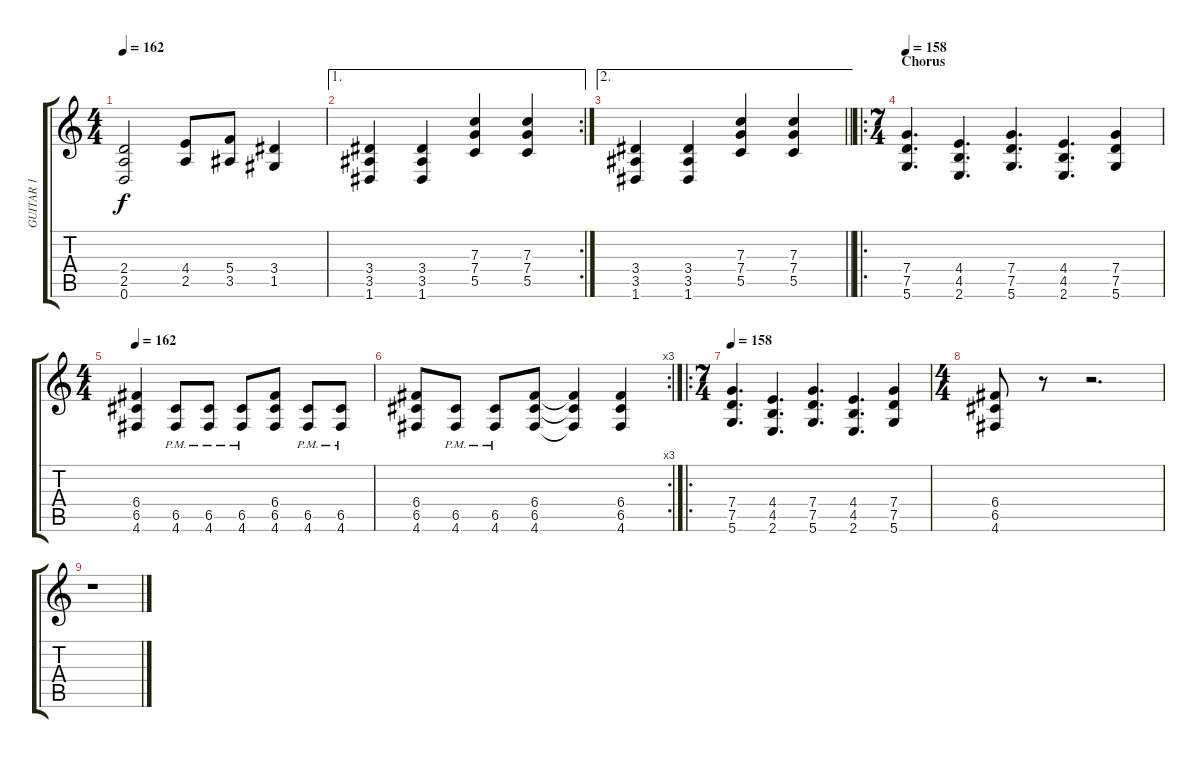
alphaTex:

\track ("GUITAR 1" "GUITAR 1") {instrument overdrivenguitar}
\staff {score tabs}
\tuning (D4 A3 F3 C3 G2 D2) {hide}
\ts (4 4)
\tempo 162
\clef g2
\ks c
(2.4 2.5 0.6).2{dy f} (4.4 2.5).8 (5.4 3.5).8 (3.4 1.5).4 |
\ae 1
\rc 2
(3.4 3.5 1.6).4 (3.4 3.5 1.6).4 (7.3 7.4 5.5).4 (7.3 7.4 5.5).4 |
\ae 2
\barLineRight lightlight
(3.4 3.5 1.6).4 (3.4 3.5 1.6).4 (7.3 7.4 5.5).4 (7.3 7.4 5.5).4 |
\ro
\ts (7 4)
\section ("" "Chorus")
\tempo 158
(7.4 7.5 5.6).4{d} (4.4 4.5 2.6).4{d} (7.4 7.5 5.6).4{d} (4.4 4.5 2.6).4{d} (7.4 7.5 5.6).4 |
\ts (4 4)
\tempo 162
(6.4 6.5 4.6).4 (6.5{pm} 4.6{pm}).8 (6.5{pm} 4.6{pm}).8 (6.5{pm} 4.6{pm}).8 (6.4 6.5 4.6).8 (6.5{pm} 4.6{pm}).8 (6.5{pm} 4.6{pm}).8 |
\rc 3
(6.4 6.5 4.6).8 (6.5{pm} 4.6{pm}).8 (6.5{pm} 4.6{pm}).8 (6.4 6.5 4.6).8 (6.4{t} 6.5{t} 4.6{t}).4 (6.4 6.5 4.6).4 |
\ro
\ts (7 4)
\tempo 158
(7.4 7.5 5.6).4{d} (4.4 4.5 2.6).4{d} (7.4 7.5 5.6).4{d} (4.4 4.5 2.6).4{d} (7.4 7.5 5.6).4 |
\ts (4 4)
(6.4 6.5 4.6).8 r.8 r.2{d} |
r.1
